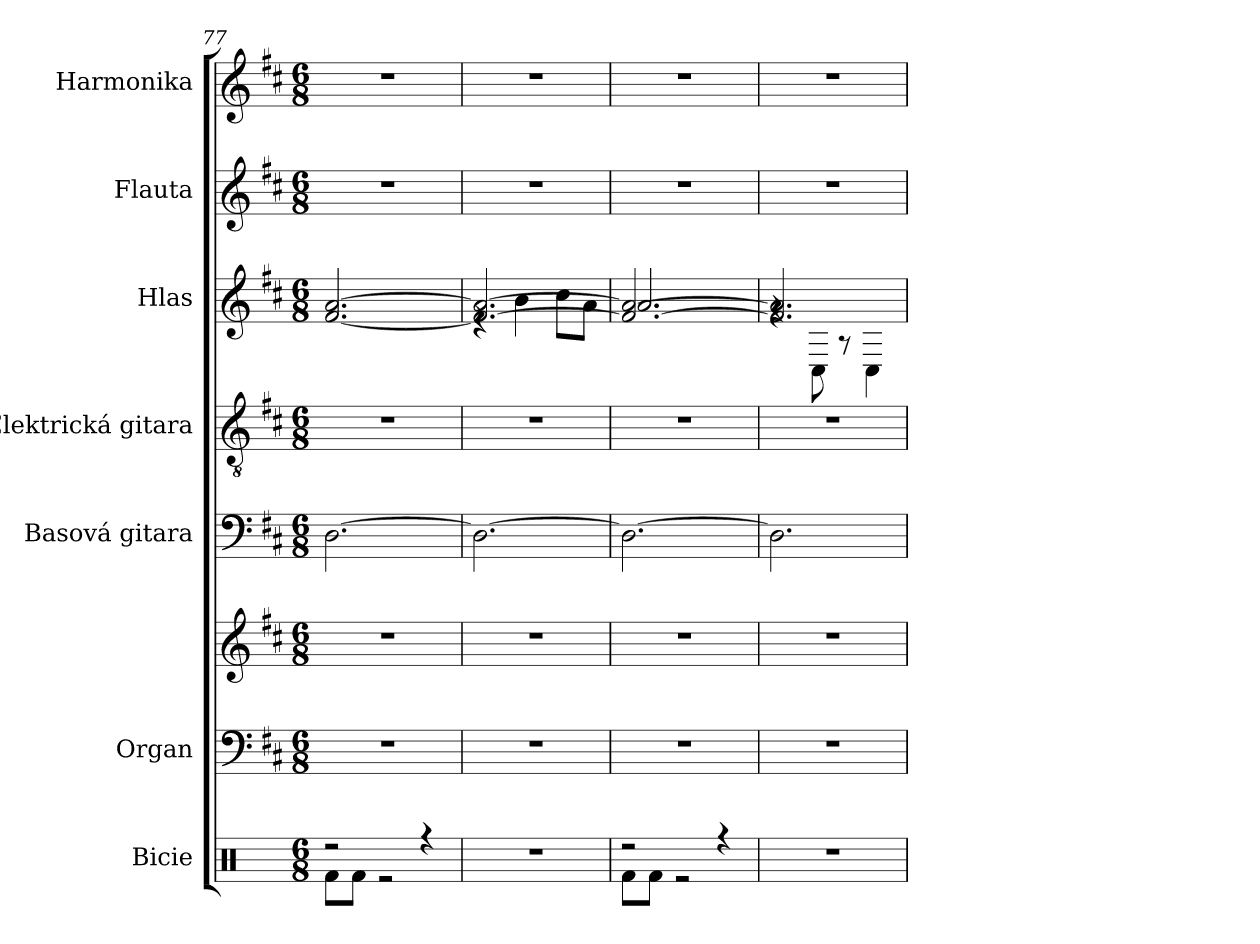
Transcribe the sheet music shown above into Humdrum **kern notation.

**kern	**kern	**kern	**kern	**kern	**kern	**kern	**kern
*part7	*part6	*part6	*part5	*part4	*part3	*part2	*part1
*staff8	*staff7	*staff6	*staff5	*staff4	*staff3	*staff2	*staff1
*I"Bicie	*I"Organ	*	*I"Basová gitara	*I"Elektrická gitara	*I"Hlas	*I"Flauta	*I"Harmonika
*	*I'Org.	*	*	*	*I'Hl.	*I'Fl.	*I'Harm.
*clefX	*clefF4	*clefG2	*clefF4	*clefGv2	*clefG2	*clefG2	*clefG2
*	*	*	*ITrd7c12	*	*	*	*
*k[]	*k[f#c#]	*k[f#c#]	*k[f#c#]	*k[f#c#]	*k[f#c#]	*k[f#c#]	*k[f#c#]
*M6/8	*M6/8	*M6/8	*M6/8	*M6/8	*M6/8	*M6/8	*M6/8
=77	=77	=77	=77	=77	=77	=77	=77
*^	*	*	*	*	*	*	*
2r	8Rf\L	2.r	2.r	[2.DD\	2.r	[2.f#/ [2.a/	2.r	2.r
.	8Rf\J	.	.	.	.	.	.	.
.	2r	.	.	.	.	.	.	.
4r	.	.	.	.	.	.	.	.
*v	*v	*	*	*	*	*	*	*
=78	=78	=78	=78	=78	=78	=78	=78
*	*	*	*	*	*^	*	*
2.r	2.r	2.r	2.DD\_	2.r	2.f#/_ 2.a/_	4re	2.r	2.r
.	.	.	.	.	.	4b\	.	.
.	.	.	.	.	.	8cc#\L	.	.
.	.	.	.	.	.	8a\J	.	.
=79	=79	=79	=79	=79	=79	=79	=79	=79
*^	*	*	*	*	*	*	*	*
2r	8Rf\L	2.r	2.r	2.DD\_	2.r	2.f#/_ 2.a/_	2.a/	2.r	2.r
.	8Rf\J	.	.	.	.	.	.	.	.
.	2r	.	.	.	.	.	.	.	.
4r	.	.	.	.	.	.	.	.	.
*v	*v	*	*	*	*	*	*	*	*
=80	=80	=80	=80	=80	=80	=80	=80	=80
2.r	2.r	2.r	2.DD\]	2.r	2.f#/] 2.a/]	4rg	2.r	2.r
.	.	.	.	.	.	8C#\	.	.
.	.	.	.	.	.	8r	.	.
.	.	.	.	.	.	4C#\	.	.
*	*	*	*	*	*v	*v	*	*
=	=	=	=	=	=	=	=
*-	*-	*-	*-	*-	*-	*-	*-
